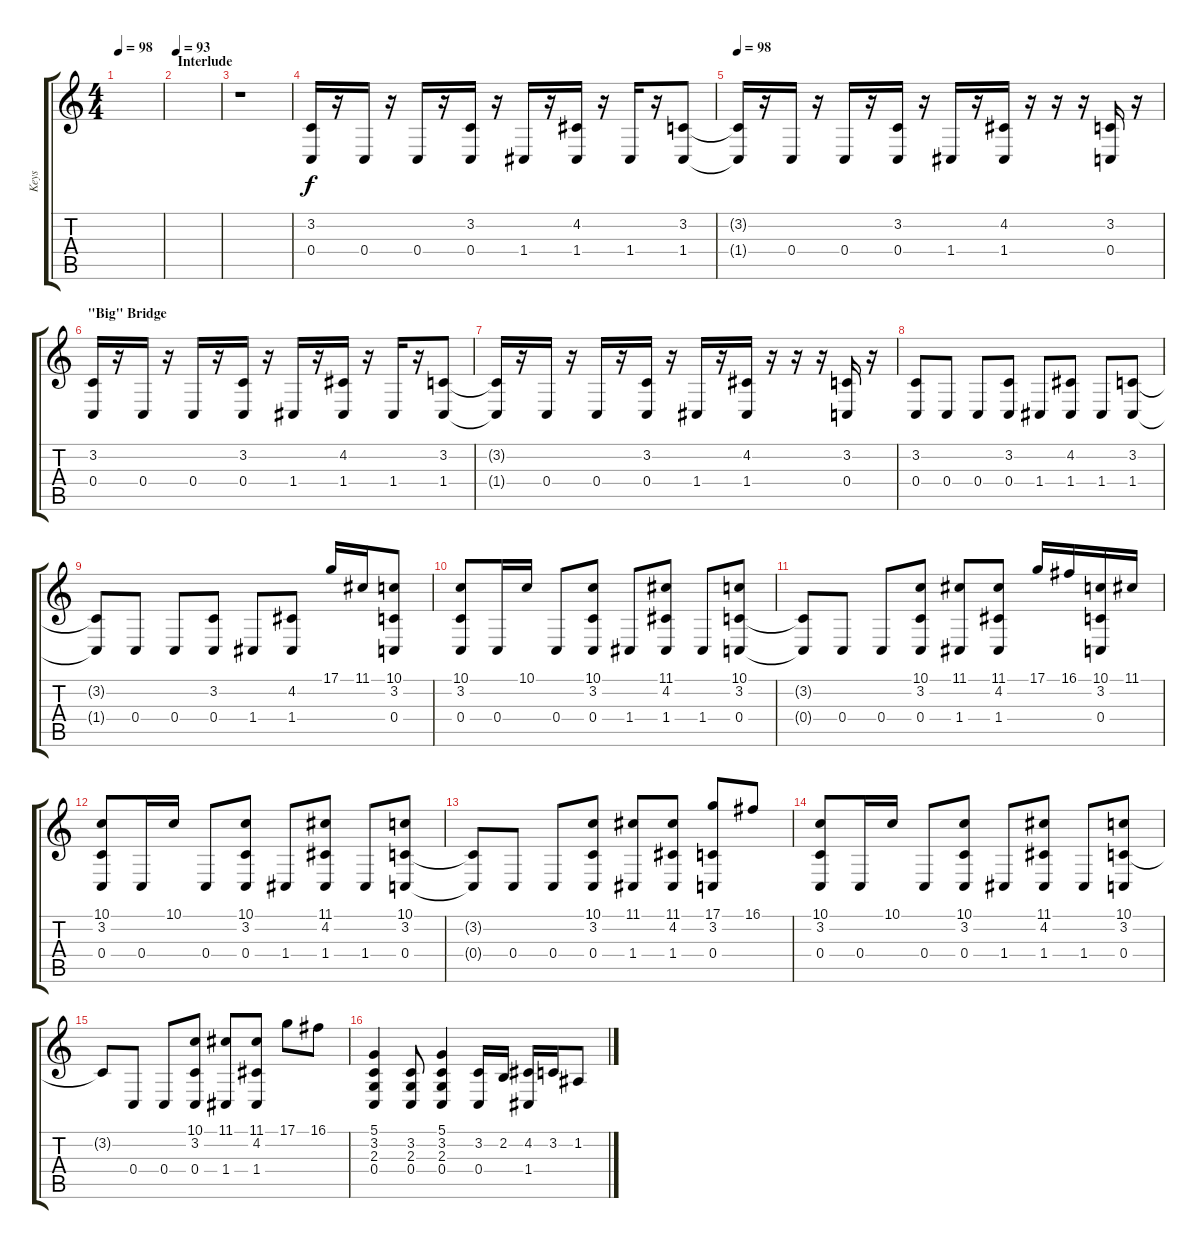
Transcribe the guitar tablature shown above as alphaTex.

\track ("Keys" "Keys") {instrument brightacousticpiano}
\staff {score tabs}
\tuning (D4 A3 F3 C3 G2 C2) {hide}
\ts (4 4)
\tempo 98
\clef g2
\ks c
|
\section ("" "Interlude")
\tempo 93
|
r.1{volume 0} |
(3.2 0.4).16{volume 16} r.16 0.4.16 r.16 0.4.16 r.16 (3.2 0.4).16 r.16 1.4.16 r.16 (4.2 1.4).16 r.16 1.4.16 r.16 (3.2 1.4).8 |
\tempo 98
(3.2{t} 1.4{t}).16 r.16 0.4.16 r.16 0.4.16 r.16 (3.2 0.4).16 r.16 1.4.16 r.16 (4.2 1.4).16 r.16 r.16 r.16 (3.2 0.4).16 r.16 |
\section ("" "\"Big\" Bridge")
(3.2 0.4).16 r.16 0.4.16 r.16 0.4.16 r.16 (3.2 0.4).16 r.16 1.4.16 r.16 (4.2 1.4).16 r.16 1.4.16 r.16 (3.2 1.4).8 |
(3.2{t} 1.4{t}).16 r.16 0.4.16 r.16 0.4.16 r.16 (3.2 0.4).16 r.16 1.4.16 r.16 (4.2 1.4).16 r.16 r.16 r.16 (3.2 0.4).16 r.16 |
(3.2 0.4).8 0.4.8 0.4.8 (3.2 0.4).8 1.4.8 (4.2 1.4).8 1.4.8 (3.2 1.4).8 |
(3.2{t} 1.4{t}).8 0.4.8 0.4.8 (3.2 0.4).8 1.4.8 (4.2 1.4).8 17.1.16 11.1.16 (10.1 3.2 0.4).8 |
(10.1 3.2 0.4).8 0.4.16 10.1.16 0.4.8 (10.1 3.2 0.4).8 1.4.8 (11.1 4.2 1.4).8 1.4.8 (10.1 3.2 0.4).8 |
(3.2{t} 0.4{t}).8 0.4.8 0.4.8 (10.1 3.2 0.4).8 (11.1 1.4).8 (11.1 4.2 1.4).8 17.1.16 16.1.16 (10.1 3.2 0.4).16 11.1.16 |
(10.1 3.2 0.4).8 0.4.16 10.1.16 0.4.8 (10.1 3.2 0.4).8 1.4.8 (11.1 4.2 1.4).8 1.4.8 (10.1 3.2 0.4).8 |
(3.2{t} 0.4{t}).8 0.4.8 0.4.8 (10.1 3.2 0.4).8 (11.1 1.4).8 (11.1 4.2 1.4).8 (17.1 3.2 0.4).8 16.1.8 |
(10.1 3.2 0.4).8 0.4.16 10.1.16 0.4.8 (10.1 3.2 0.4).8 1.4.8 (11.1 4.2 1.4).8 1.4.8 (10.1 3.2 0.4).8 |
3.2{t}.8 0.4.8 0.4.8 (10.1 3.2 0.4).8 (11.1 1.4).8 (11.1 4.2 1.4).8 17.1.8 16.1.8 |
(5.1 3.2 2.3 0.4).4 (3.2 2.3 0.4).8 (5.1 3.2 2.3 0.4).4 (3.2 0.4).16 2.2.16 (4.2 1.4).16 3.2.16 1.2.8
